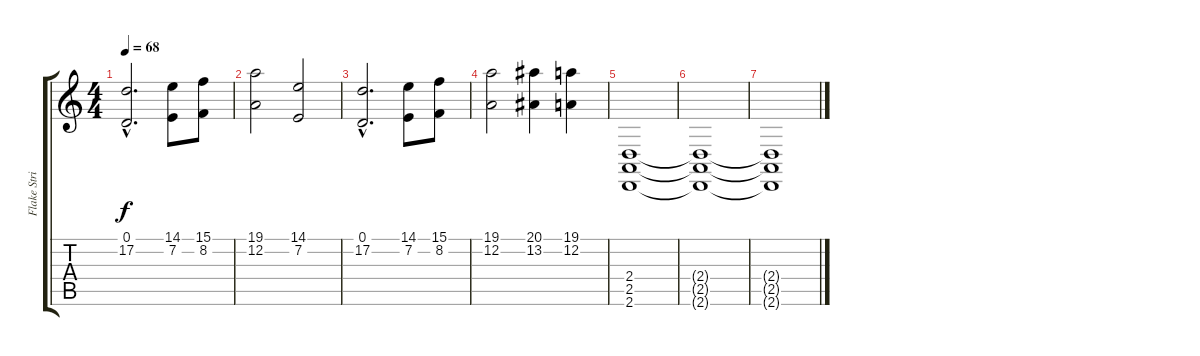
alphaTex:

\track ("Flake String 1" "Flake Stri") {instrument stringensemble2}
\staff {score tabs}
\tuning (D4 A3 F3 C3 G2 C2) {hide}
\ts (4 4)
\tempo 68
\clef g2
\ks c
(0.1{hac} 17.2{hac}).2{d dy f} (14.1 7.2).8 (15.1 8.2).8 |
(19.1 12.2).2 (14.1 7.2).2 |
(0.1{hac} 17.2{hac}).2{d} (14.1 7.2).8 (15.1 8.2).8 |
(19.1 12.2).2 (20.1 13.2).4 (19.1 12.2).4 |
(2.4 2.5 2.6).1{volume 6} |
(2.4{t} 2.5{t} 2.6{t}).1{volume 3} |
(2.4{t} 2.5{t} 2.6{t}).1{volume 0}
